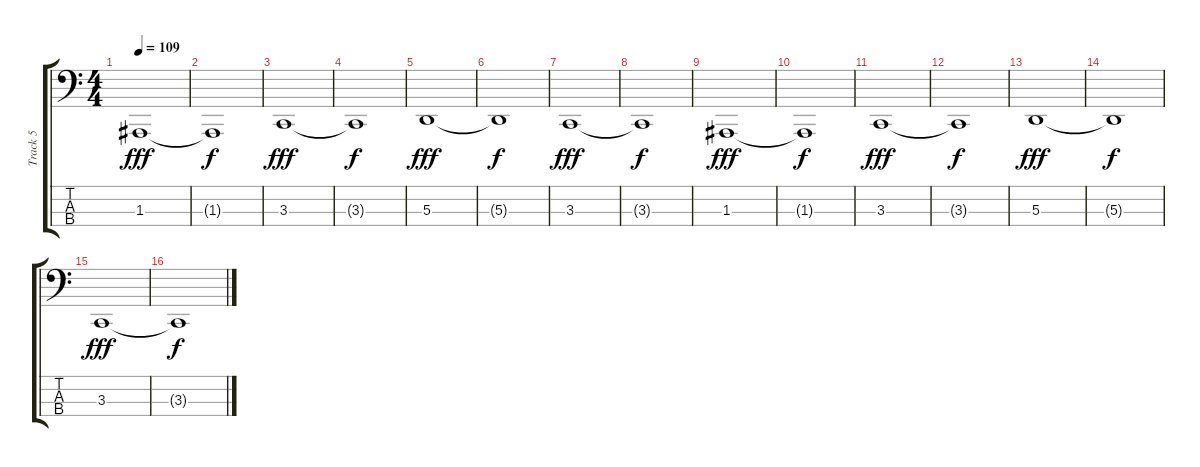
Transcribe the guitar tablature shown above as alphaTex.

\track ("Track 5" "Track 5") {instrument pad8sweep}
\staff {score tabs}
\tuning (G2 D2 A1 E1) {hide}
\ts (4 4)
\tempo 109
\clef f4
\ks c
1.3.1{dy fff} |
1.3{t}.1{dy f} |
3.3.1{dy fff} |
3.3{t}.1{dy f} |
5.3.1{dy fff} |
5.3{t}.1{dy f} |
3.3.1{dy fff} |
3.3{t}.1{dy f} |
1.3.1{dy fff} |
1.3{t}.1{dy f} |
3.3.1{dy fff} |
3.3{t}.1{dy f} |
5.3.1{dy fff} |
5.3{t}.1{dy f} |
3.3.1{dy fff} |
3.3{t}.1{dy f}
